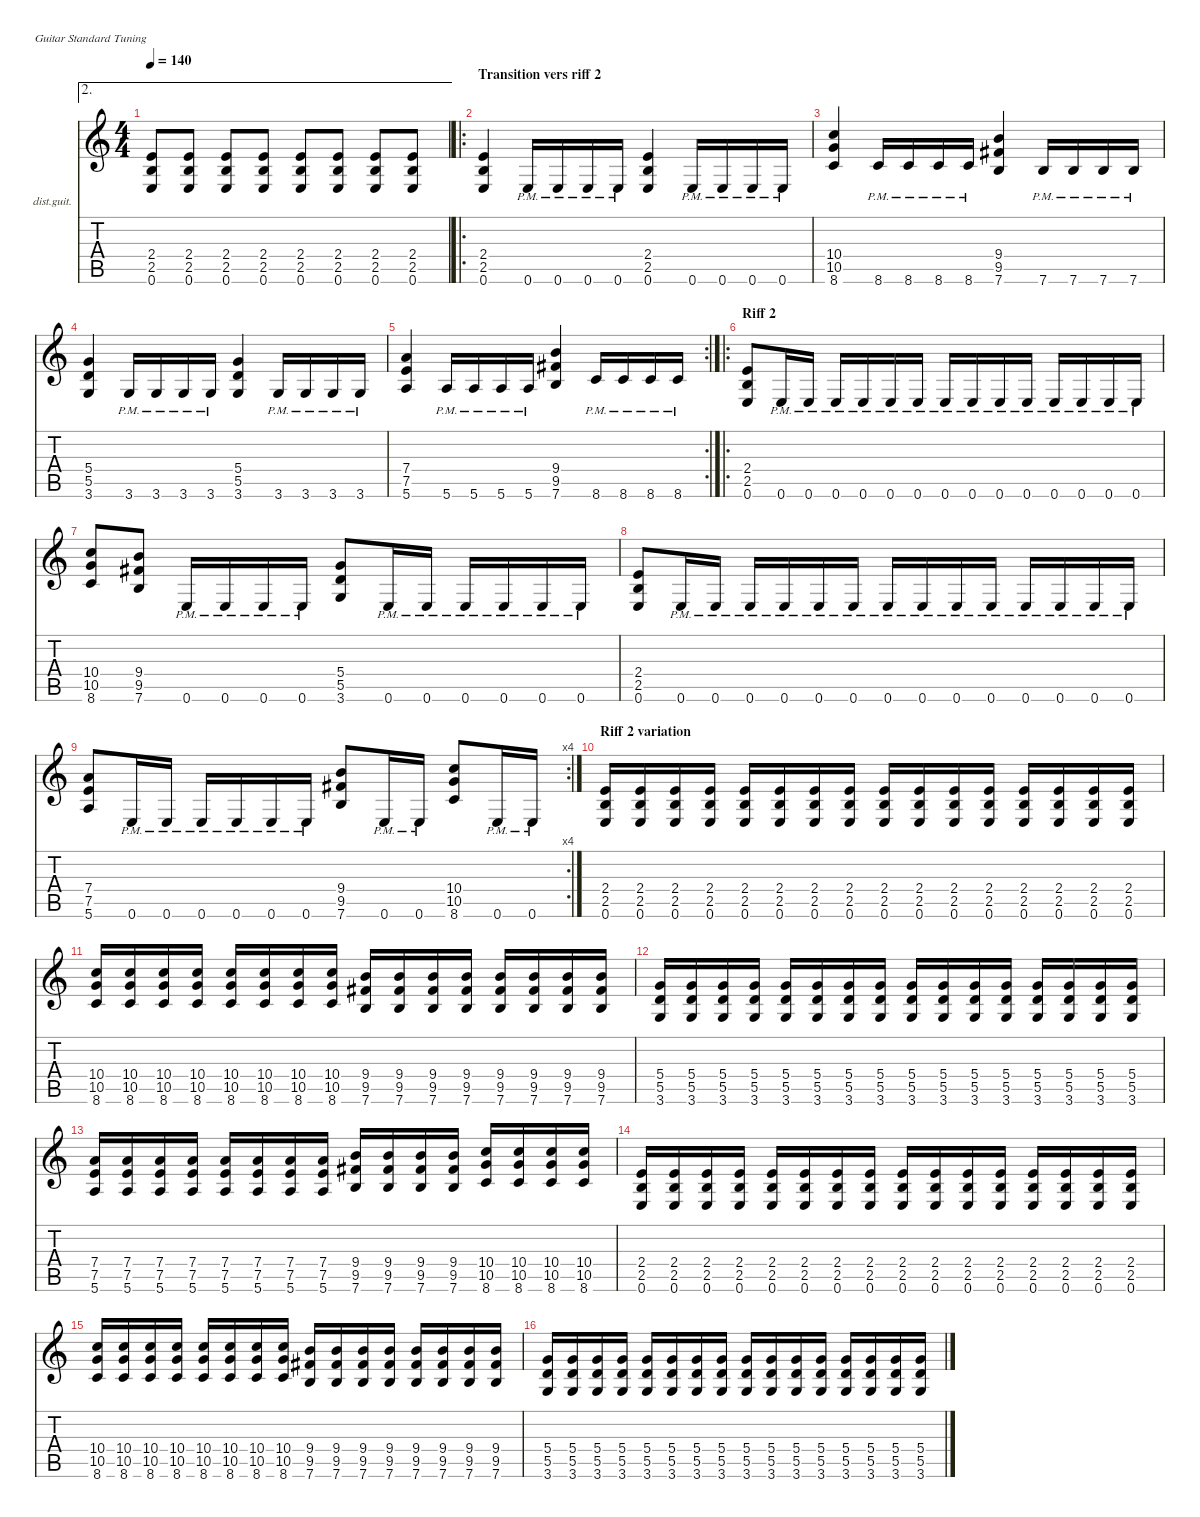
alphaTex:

\defaultSystemsLayout 4
\hideDynamics
\bracketExtendMode nobrackets
\firstSystemTrackNameOrientation horizontal
\otherSystemsTrackNameOrientation horizontal
\track ("Rythm Guitar" "dist.guit.") {instrument distortionguitar}
\staff {score tabs}
\tuning (E4 B3 G3 D3 A2 E2)
\ae 2
\ts (4 4)
\tempo 140
\clef g2
\ks c
(2.4 2.5 0.6).8{dy mf} (2.4 0.6 2.5).8 (2.4 0.6 2.5).8 (2.4 0.6 2.5).8 (2.4 0.6 2.5).8 (2.4 0.6 2.5).8 (2.4 0.6 2.5).8 (0.6 2.4 2.5).8 |
\ro
\section ("" "Transition vers riff 2")
(0.6 2.5 2.4).4 0.6{pm}.16 0.6{pm}.16 0.6{pm}.16 0.6{pm}.16 (0.6 2.5 2.4).4 0.6{pm}.16 0.6{pm}.16 0.6{pm}.16 0.6{pm}.16 |
(8.6 10.5 10.4).4 8.6{pm}.16 8.6{pm}.16 8.6{pm}.16 8.6{pm}.16 (7.6 9.5{acc #} 9.4).4 7.6{pm}.16 7.6{pm}.16 7.6{pm}.16 7.6{pm}.16 |
(3.6 5.5 5.4).4 3.6{pm}.16 3.6{pm}.16 3.6{pm}.16 3.6{pm}.16 (3.6 5.5 5.4).4 3.6{pm}.16 3.6{pm}.16 3.6{pm}.16 3.6{pm}.16 |
\rc 2
(5.6 7.5 7.4).4 5.6{pm}.16 5.6{pm}.16 5.6{pm}.16 5.6{pm}.16 (7.6 9.5{acc #} 9.4).4 8.6{pm}.16 8.6{pm}.16 8.6{pm}.16 8.6{pm}.16 |
\ro
\section ("" "Riff 2")
(0.6 2.5 2.4).8 0.6{pm}.16 0.6{pm}.16 0.6{pm}.16 0.6{pm}.16 0.6{pm}.16 0.6{pm}.16 0.6{pm}.16 0.6{pm}.16 0.6{pm}.16 0.6{pm}.16 0.6{pm}.16 0.6{pm}.16 0.6{pm}.16 0.6{pm}.16 |
(8.6 10.5 10.4).8 (7.6 9.5{acc #} 9.4).8 0.6{pm}.16 0.6{pm}.16 0.6{pm}.16 0.6{pm}.16 (3.6 5.5 5.4).8 0.6{pm}.16 0.6{pm}.16 0.6{pm}.16 0.6{pm}.16 0.6{pm}.16 0.6{pm}.16 |
(0.6 2.5 2.4).8 0.6{pm}.16 0.6{pm}.16 0.6{pm}.16 0.6{pm}.16 0.6{pm}.16 0.6{pm}.16 0.6{pm}.16 0.6{pm}.16 0.6{pm}.16 0.6{pm}.16 0.6{pm}.16 0.6{pm}.16 0.6{pm}.16 0.6{pm}.16 |
\rc 4
(5.6 7.5 7.4).8 0.6{pm}.16 0.6{pm}.16 0.6{pm}.16 0.6{pm}.16 0.6{pm}.16 0.6{pm}.16 (7.6 9.5{acc #} 9.4).8 0.6{pm}.16 0.6{pm}.16 (8.6 10.5 10.4).8 0.6{pm}.16 0.6{pm}.16 |
\section ("" "Riff 2 variation")
(0.6 2.5 2.4).16 (0.6 2.5 2.4).16 (0.6 2.5 2.4).16 (2.4 2.5 0.6).16 (0.6 2.5 2.4).16 (0.6 2.5 2.4).16 (0.6 2.5 2.4).16 (2.4 2.5 0.6).16 (0.6 2.5 2.4).16 (0.6 2.5 2.4).16 (0.6 2.5 2.4).16 (2.4 2.5 0.6).16 (0.6 2.5 2.4).16 (0.6 2.5 2.4).16 (0.6 2.5 2.4).16 (2.4 2.5 0.6).16 |
(8.6 10.5 10.4).16 (8.6 10.5 10.4).16 (8.6 10.5 10.4).16 (8.6 10.5 10.4).16 (8.6 10.5 10.4).16 (8.6 10.5 10.4).16 (8.6 10.5 10.4).16 (8.6 10.5 10.4).16 (7.6 9.5{acc #} 9.4).16 (7.6 9.5{acc #} 9.4).16 (7.6 9.5{acc #} 9.4).16 (7.6 9.5{acc #} 9.4).16 (7.6 9.5{acc #} 9.4).16 (7.6 9.5{acc #} 9.4).16 (7.6 9.5{acc #} 9.4).16 (7.6 9.5{acc #} 9.4).16 |
(3.6 5.5 5.4).16 (3.6 5.5 5.4).16 (3.6 5.5 5.4).16 (3.6 5.5 5.4).16 (3.6 5.5 5.4).16 (3.6 5.5 5.4).16 (3.6 5.5 5.4).16 (3.6 5.5 5.4).16 (3.6 5.5 5.4).16 (3.6 5.5 5.4).16 (3.6 5.5 5.4).16 (3.6 5.5 5.4).16 (3.6 5.5 5.4).16 (3.6 5.5 5.4).16 (3.6 5.5 5.4).16 (3.6 5.5 5.4).16 |
(5.6 7.5 7.4).16 (5.6 7.5 7.4).16 (5.6 7.5 7.4).16 (5.6 7.5 7.4).16 (5.6 7.5 7.4).16 (5.6 7.5 7.4).16 (5.6 7.5 7.4).16 (5.6 7.5 7.4).16 (7.6 9.5{acc #} 9.4).16 (7.6 9.5{acc #} 9.4).16 (7.6 9.5{acc #} 9.4).16 (7.6 9.5{acc #} 9.4).16 (8.6 10.5 10.4).16 (8.6 10.5 10.4).16 (8.6 10.5 10.4).16 (8.6 10.5 10.4).16 |
(0.6 2.5 2.4).16 (0.6 2.5 2.4).16 (0.6 2.5 2.4).16 (2.4 2.5 0.6).16 (0.6 2.5 2.4).16 (0.6 2.5 2.4).16 (0.6 2.5 2.4).16 (2.4 2.5 0.6).16 (0.6 2.5 2.4).16 (0.6 2.5 2.4).16 (0.6 2.5 2.4).16 (2.4 2.5 0.6).16 (0.6 2.5 2.4).16 (0.6 2.5 2.4).16 (0.6 2.5 2.4).16 (2.4 2.5 0.6).16 |
(8.6 10.5 10.4).16 (8.6 10.5 10.4).16 (8.6 10.5 10.4).16 (8.6 10.5 10.4).16 (8.6 10.5 10.4).16 (8.6 10.5 10.4).16 (8.6 10.5 10.4).16 (8.6 10.5 10.4).16 (7.6 9.5{acc #} 9.4).16 (7.6 9.5{acc #} 9.4).16 (7.6 9.5{acc #} 9.4).16 (7.6 9.5{acc #} 9.4).16 (7.6 9.5{acc #} 9.4).16 (7.6 9.5{acc #} 9.4).16 (7.6 9.5{acc #} 9.4).16 (7.6 9.5{acc #} 9.4).16 |
(3.6 5.5 5.4).16 (3.6 5.5 5.4).16 (3.6 5.5 5.4).16 (3.6 5.5 5.4).16 (3.6 5.5 5.4).16 (3.6 5.5 5.4).16 (3.6 5.5 5.4).16 (3.6 5.5 5.4).16 (3.6 5.5 5.4).16 (3.6 5.5 5.4).16 (3.6 5.5 5.4).16 (3.6 5.5 5.4).16 (3.6 5.5 5.4).16 (3.6 5.5 5.4).16 (3.6 5.5 5.4).16 (3.6 5.5 5.4).16
